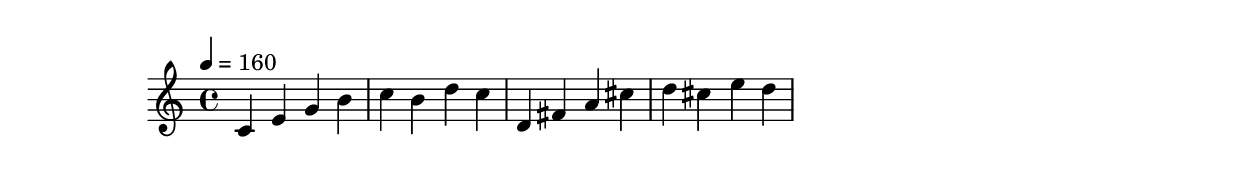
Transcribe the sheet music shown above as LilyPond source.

%% DO NOT EDIT this file manually; it is automatically
%% generated from LSR http://lsr.dsi.unimi.it
%% Make any changes in LSR itself, or in Documentation/snippets/new/ ,
%% and then run scripts/auxiliar/makelsr.py
%%
%% This file is in the public domain.
\version "2.14.0"

\header {
  lsrtags = "rhythms, tweaks-and-overrides, midi"

%% Translation of GIT committish: 70f5f30161f7b804a681cd080274bfcdc9f4fe8c
  texidoces = "
Para cambiar el tempo en la salida MIDI sin
imprimir nada, hacemos invisible la indicación metronómica:

"

  doctitlees = "Cambiar el tempo sin indicación metronómica"


%% Translation of GIT committish: 0a868be38a775ecb1ef935b079000cebbc64de40
  texidocde = "
Um das Tempo für die MIDI-Ausgabe zu ändern, ohne eine Tempoangabe in den
Noten auszugeben, kann die Metronombezeichnung unsichtbar gemacht werden:

"

  doctitlede = "Das Tempo ohne Metronom-Angabe verändern"

%% Translation of GIT committish: 4ab2514496ac3d88a9f3121a76f890c97cedcf4e
  texidocfr = "
Vous pouvez indiquer un changement de tempo pour le fichier MIDI sans
pour autant l'imprimer.  Il suffit alors de le rendre invisible aux
interprètes.

"
  doctitlefr = "Changement de tempo sans indication sur la partition"


  texidoc = "
To change the tempo in MIDI output without printing anything, make the
metronome mark invisible.

"
  doctitle = "Changing the tempo without a metronome mark"
} % begin verbatim

\score {
  \new Staff \relative c' {
    \tempo 4 = 160
    c4 e g b
    c4 b d c
    \set Score.tempoHideNote = ##t
    \tempo 4 = 96
    d,4 fis a cis
    d4 cis e d
  }
  \layout { }
  \midi { }
}
